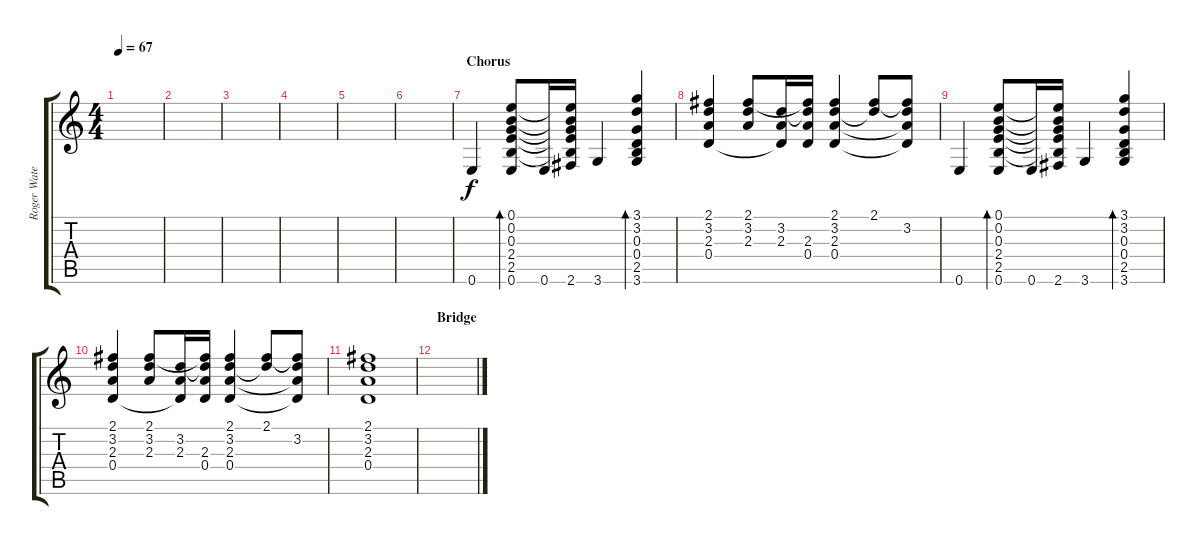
\track ("Roger Waters - 12-string Guitar" "Roger Wate") {instrument acousticguitarnylon}
\staff {score tabs}
\tuning (E4 B3 G3 D3 A2 E2) {hide}
\ts (4 4)
\tempo 67
\clef g2
\ks c
|
|
|
|
|
|
\section ("" "Chorus")
0.6.4 (0.1 0.2 0.3 2.4 2.5 0.6).8{bd 60} 0.6.16 (0.1{t} 0.2{t} 0.3{t} 2.4{t} 2.5{t} 2.6).16 3.6.4 (3.1 3.2 0.3 0.4 2.5 3.6).4{bd 60} |
(2.1 3.2 2.3 0.4).4 (2.1 3.2 2.3).8 (3.2 2.3 0.4{t}).16 (2.1{t} 3.2{t} 2.3 0.4).16 (2.1 3.2 2.3 0.4).4 (2.1 3.2{t}).8 (2.1{t} 3.2 2.3{t} 0.4{t}).8 |
0.6.4 (0.1 0.2 0.3 2.4 2.5 0.6).8{bd 60} 0.6.16 (0.1{t} 0.2{t} 0.3{t} 2.4{t} 2.5{t} 2.6).16 3.6.4 (3.1 3.2 0.3 0.4 2.5 3.6).4{bd 60} |
(2.1 3.2 2.3 0.4).4 (2.1 3.2 2.3).8 (3.2 2.3 0.4{t}).16 (2.1{t} 3.2{t} 2.3 0.4).16 (2.1 3.2 2.3 0.4).4 (2.1 3.2{t}).8 (2.1{t} 3.2 2.3{t} 0.4{t}).8 |
(2.1 3.2 2.3 0.4).1 |
\section ("" "Bridge")
